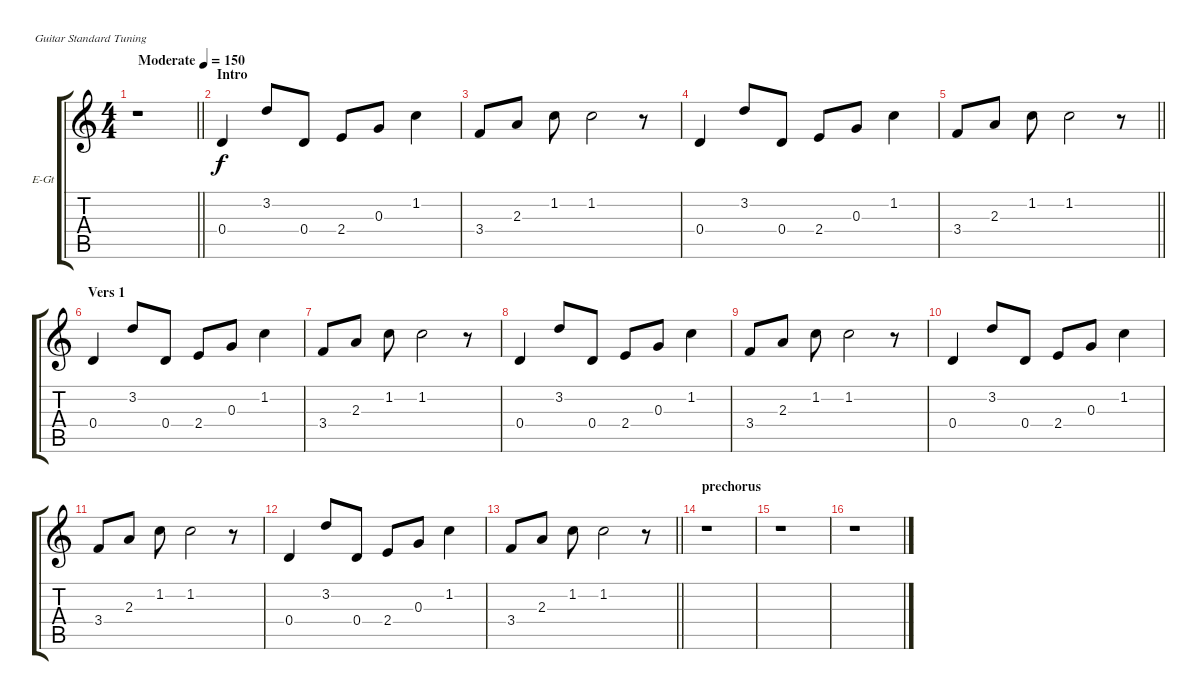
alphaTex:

\bracketExtendMode groupsimilarinstruments
\firstSystemTrackNameOrientation horizontal
\otherSystemsTrackNameOrientation horizontal
\track ("1 guitar" "E-Gt") {instrument distortionguitar}
\staff {score tabs}
\tuning (E4 B3 G3 D3 A2 E2)
\ts (4 4)
\beaming (8 2 2 2 2)
\tempo (150 "Moderate")
\clef g2
\barLineRight lightlight
\ks c
r.1{dy f instrument distortionguitar} |
\section ("" "Intro")
0.4.4 3.2.8 0.4.8 2.4.8 0.3.8 1.2.4 |
3.4.8 2.3.8 1.2.8 1.2.2 r.8 |
0.4.4 3.2.8 0.4.8 2.4.8 0.3.8 1.2.4 |
\barLineRight lightlight
3.4.8 2.3.8 1.2.8 1.2.2 r.8 |
\section ("" "Vers 1")
0.4.4 3.2.8 0.4.8 2.4.8 0.3.8 1.2.4 |
3.4.8 2.3.8 1.2.8 1.2.2 r.8 |
0.4.4 3.2.8 0.4.8 2.4.8 0.3.8 1.2.4 |
3.4.8 2.3.8 1.2.8 1.2.2 r.8 |
0.4.4 3.2.8 0.4.8 2.4.8 0.3.8 1.2.4 |
3.4.8 2.3.8 1.2.8 1.2.2 r.8 |
0.4.4 3.2.8 0.4.8 2.4.8 0.3.8 1.2.4 |
\barLineRight lightlight
3.4.8 2.3.8 1.2.8 1.2.2 r.8 |
\section ("" "prechorus")
r.1 |
r.1 |
r.1
